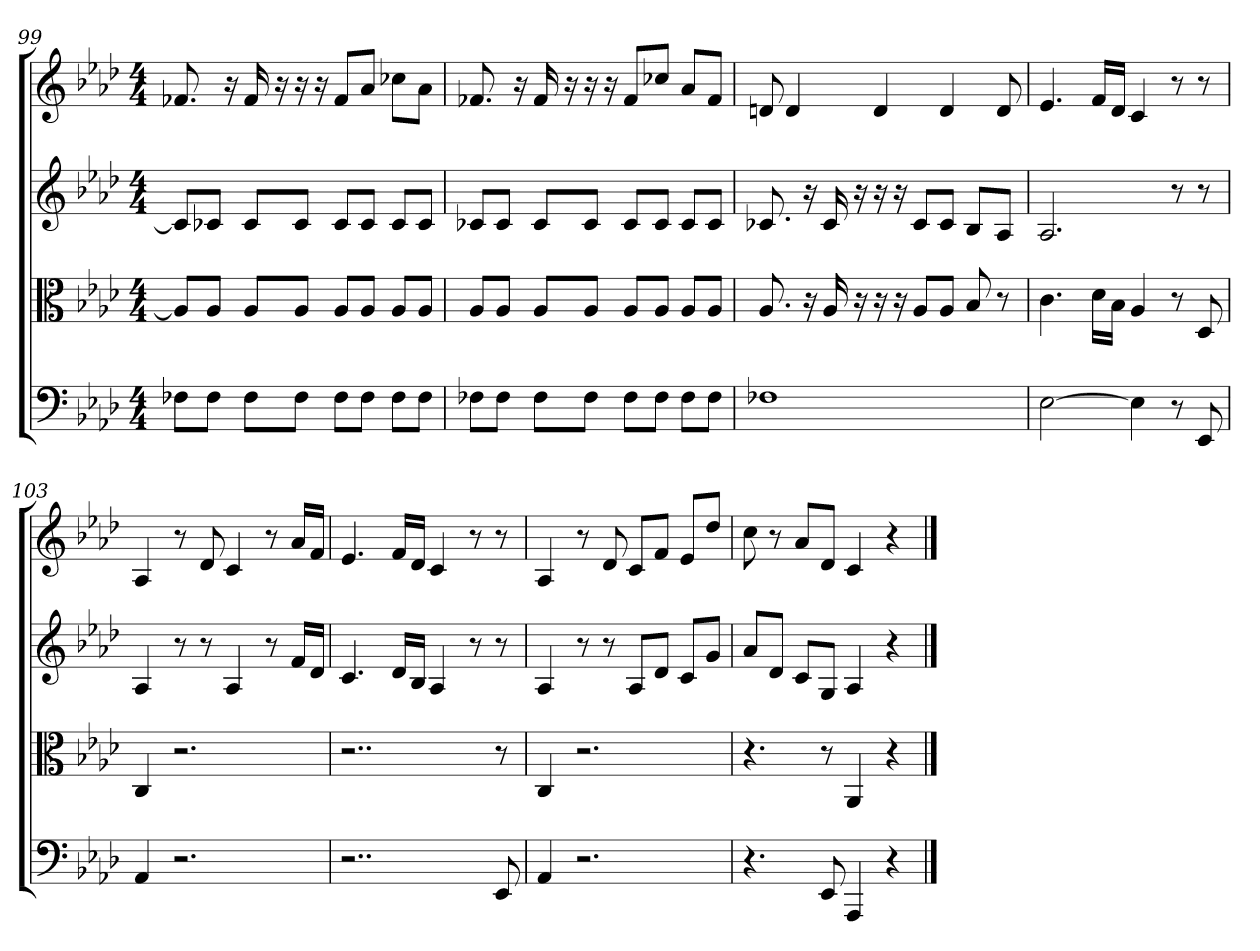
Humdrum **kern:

**kern	**kern	**kern	**kern
*part4	*part3	*part2	*part1
*staff4	*staff3	*staff2	*staff1
*clefF4	*clefC3	*clefG2	*clefG2
*k[b-e-a-d-]	*k[b-e-a-d-]	*k[b-e-a-d-]	*k[b-e-a-d-]
*A-:	*A-:	*A-:	*A-:
*M4/4	*M4/4	*M4/4	*M4/4
=99	=99	=99	=99
8F-X\L	8A-/L]	8c-/L]	8.f-X
8F-\J	8A-/J	8c-X/J	.
.	.	.	16r
8F-\L	8A-/L	8c-/L	16f-
.	.	.	16r
8F-\J	8A-/J	8c-/J	16r
.	.	.	16r
8F-\L	8A-/L	8c-/L	8f-/L
8F-\J	8A-/J	8c-/J	8a-/J
8F-\L	8A-/L	8c-/L	8cc-X\L
8F-\J	8A-/J	8c-/J	8a-\J
=100	=100	=100	=100
8F-X\L	8A-/L	8c-X/L	8.f-X
8F-\J	8A-/J	8c-/J	.
.	.	.	16r
8F-\L	8A-/L	8c-/L	16f-
.	.	.	16r
8F-\J	8A-/J	8c-/J	16r
.	.	.	16r
8F-\L	8A-/L	8c-/L	8f-/L
8F-\J	8A-/J	8c-/J	8cc-X/J
8F-\L	8A-/L	8c-/L	8a-/L
8F-\J	8A-/J	8c-/J	8f-/J
=101	=101	=101	=101
1F-X	8.A-	8.c-X	8dn
.	.	.	4d
.	16r	16r	.
.	16A-	16c-	.
.	16r	16r	.
.	16r	16r	4d
.	16r	16r	.
.	8A-/L	8c-/L	.
.	8A-/J	8c-/J	4d
.	8B-	8B-/L	.
.	8r	8A-/J	8d
=102	=102	=102	=102
[2E-	4.c	2.A-	4.e-
.	16d-\LL	.	16f/LL
.	16B-\JJ	.	16d-/JJ
4E-]	4A-	.	4c
8r	8r	8r	8r
8EE-	8D-	8r	8r
=103	=103	=103	=103
4AA-	4C	4A-	4A-
2.r	2.r	8r	8r
.	.	8r	8d-
.	.	4A-	4c
.	.	8r	8r
.	.	16f/LL	16a-/LL
.	.	16d-/JJ	16f/JJ
=104	=104	=104	=104
2..r	2..r	4.c	4.e-
.	.	16d-/LL	16f/LL
.	.	16B-/JJ	16d-/JJ
.	.	4A-	4c
.	.	8r	8r
8EE-	8r	8r	8r
=105	=105	=105	=105
4AA-	4C	4A-	4A-
2.r	2.r	8r	8r
.	.	8r	8d-
.	.	8A-/L	8c/L
.	.	8d-/J	8f/J
.	.	8c/L	8e-/L
.	.	8g/J	8dd-/J
=106	=106	=106	=106
4.r	4.r	8a-/L	8cc
.	.	8d-/J	8r
.	.	8c/L	8a-/L
8EE-	8r	8G/J	8d-/J
4AAA-	4AA-	4A-	4c
4r	4r	4r	4r
==	==	==	==
*-	*-	*-	*-
